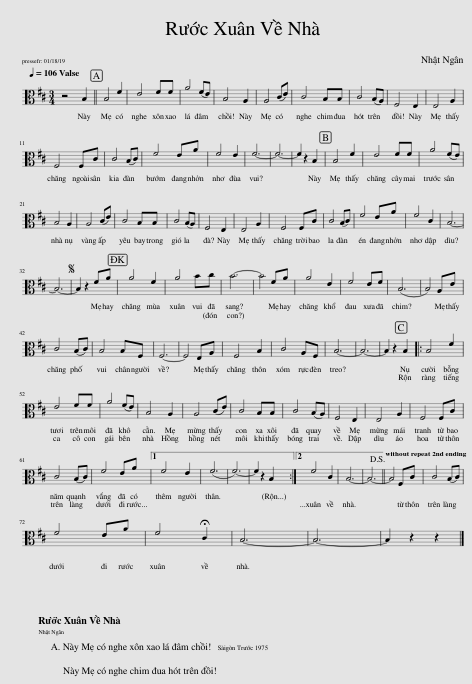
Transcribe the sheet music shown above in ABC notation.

X:1
L:1/8
Q:1/4=106
M:3/4
I:linebreak $
K:D
V:1 alto
V:1
 z4 B,2 || B,4 F2 | E4 FF | A4 (FE) | B,4 A,2 | %5
 A,4 (CE) | C4 B,B, | C4 (B,A,) | F,4 E,2 | E,4 A,2 |$ %10
 F,4 F,C | C4 (B,C) | F4 EA | F4 E2 | F6- | %15
 F6- | F2 z2 B,2 | B,4 F2 | E4 FF | A4 (FE) |$ %20
 B,4 A,2 | A,4 (CE) | C4 B,B, | C4 (B,A,) | F,4 E,2 | %25
 E,4 A,2 | F,4 F,C | C4 (B,C) | F4 EA | F4 C2 | %30
 B,6- |$ B,6- |S B,2 z2 FA | A4 F2 | A4 Bc | %35
 B6- | B4 FA | A4 E2 | F4 EF | (B,6 | %40
 B,4) A,E |$ C4 (B,C) | B,4 B,F, | F,6- | F,4 E,A, | %45
 F,4 B,2 | C4 A,F, | B,6- | B,6- | B,2 z2 B,2 |: %50
 B,4 F2 |$ E4 FF | A4 (FE) | B,4 A,2 | A,4 (CE) | %55
 C4 B,B, | C4 (B,A,) | F,4 E,2 | E,4 A,2 | F,4 F,C |$ %60
 C4 (B,C) | F4 EA |1 F4 E2 | (F6 | F6-) | %65
 F2 z2 B,2 :|2 F4 C2 | B,6- | B,6-!D.S.! || B,4 F,C | %70
 C4 (B,C) |$ F4 EA | F4 !fermata!C2 | B,6- | B,6- | %75
 B,2 z2 z2 |] %76
